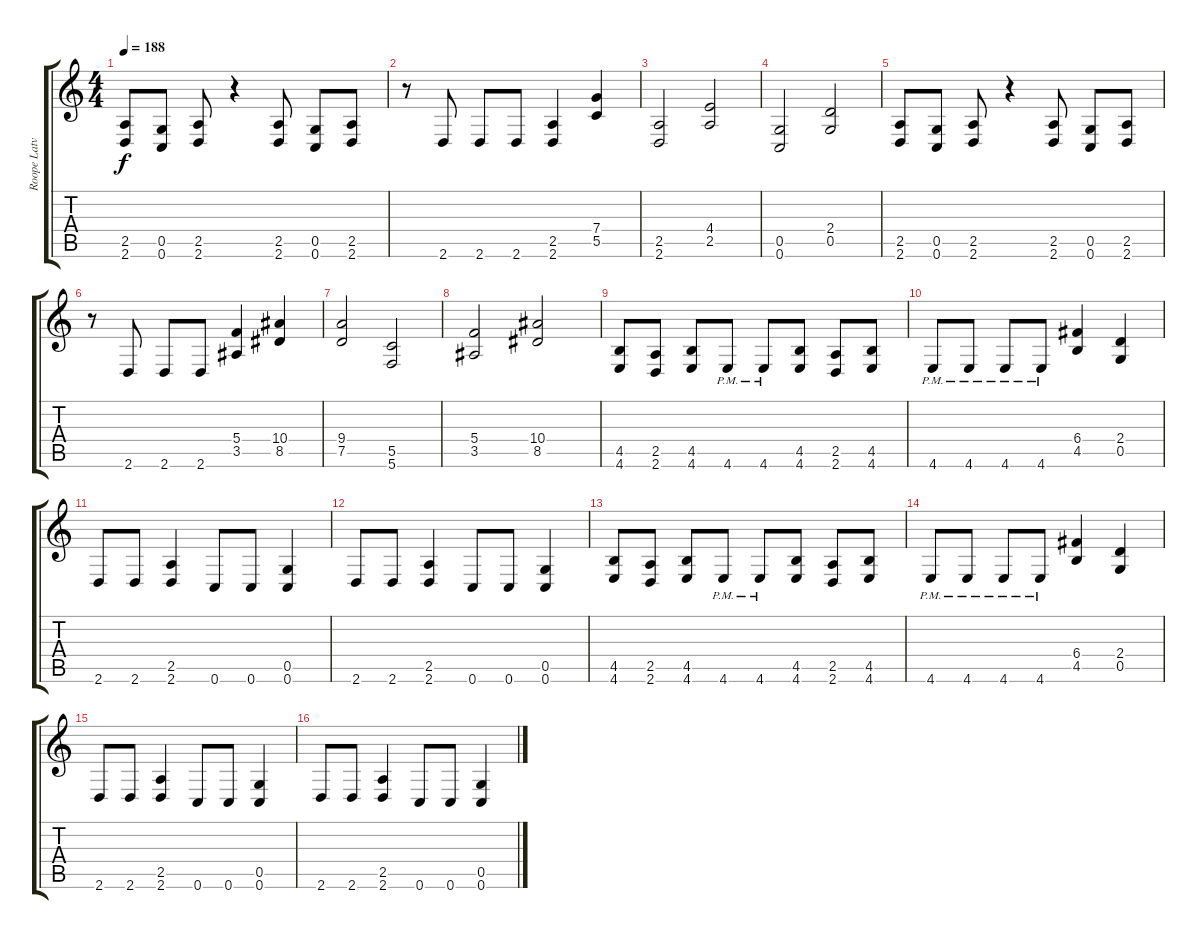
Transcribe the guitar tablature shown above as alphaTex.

\track ("Roope Latvala" "Roope Latv") {instrument distortionguitar}
\staff {score tabs}
\tuning (D4 A3 F3 C3 G2 C2) {hide}
\ts (4 4)
\tempo 188
\clef g2
\ks c
(2.5 2.6).8{dy f} (0.5 0.6).8 (2.5 2.6).8 r.4 (2.5 2.6).8 (0.5 0.6).8 (2.5 2.6).8 |
r.8 2.6.8 2.6.8 2.6.8 (2.5 2.6).4 (7.4 5.5).4 |
(2.5 2.6).2 (4.4 2.5).2 |
(0.5 0.6).2 (2.4 0.5).2 |
(2.5 2.6).8 (0.5 0.6).8 (2.5 2.6).8 r.4 (2.5 2.6).8 (0.5 0.6).8 (2.5 2.6).8 |
r.8 2.6.8 2.6.8 2.6.8 (5.4 3.5).4 (10.4 8.5).4 |
(9.4 7.5).2 (5.5 5.6).2 |
(5.4 3.5).2 (10.4 8.5).2 |
(4.5 4.6).8 (2.5 2.6).8 (4.5 4.6).8 4.6{pm}.8 4.6{pm}.8 (4.5 4.6).8 (2.5 2.6).8 (4.5 4.6).8 |
4.6{pm}.8 4.6{pm}.8 4.6{pm}.8 4.6{pm}.8 (6.4 4.5).4 (2.4 0.5).4 |
2.6.8 2.6.8 (2.5 2.6).4 0.6.8 0.6.8 (0.5 0.6).4 |
2.6.8 2.6.8 (2.5 2.6).4 0.6.8 0.6.8 (0.5 0.6).4 |
(4.5 4.6).8 (2.5 2.6).8 (4.5 4.6).8 4.6{pm}.8 4.6{pm}.8 (4.5 4.6).8 (2.5 2.6).8 (4.5 4.6).8 |
4.6{pm}.8 4.6{pm}.8 4.6{pm}.8 4.6{pm}.8 (6.4 4.5).4 (2.4 0.5).4 |
2.6.8 2.6.8 (2.5 2.6).4 0.6.8 0.6.8 (0.5 0.6).4 |
2.6.8 2.6.8 (2.5 2.6).4 0.6.8 0.6.8 (0.5 0.6).4
